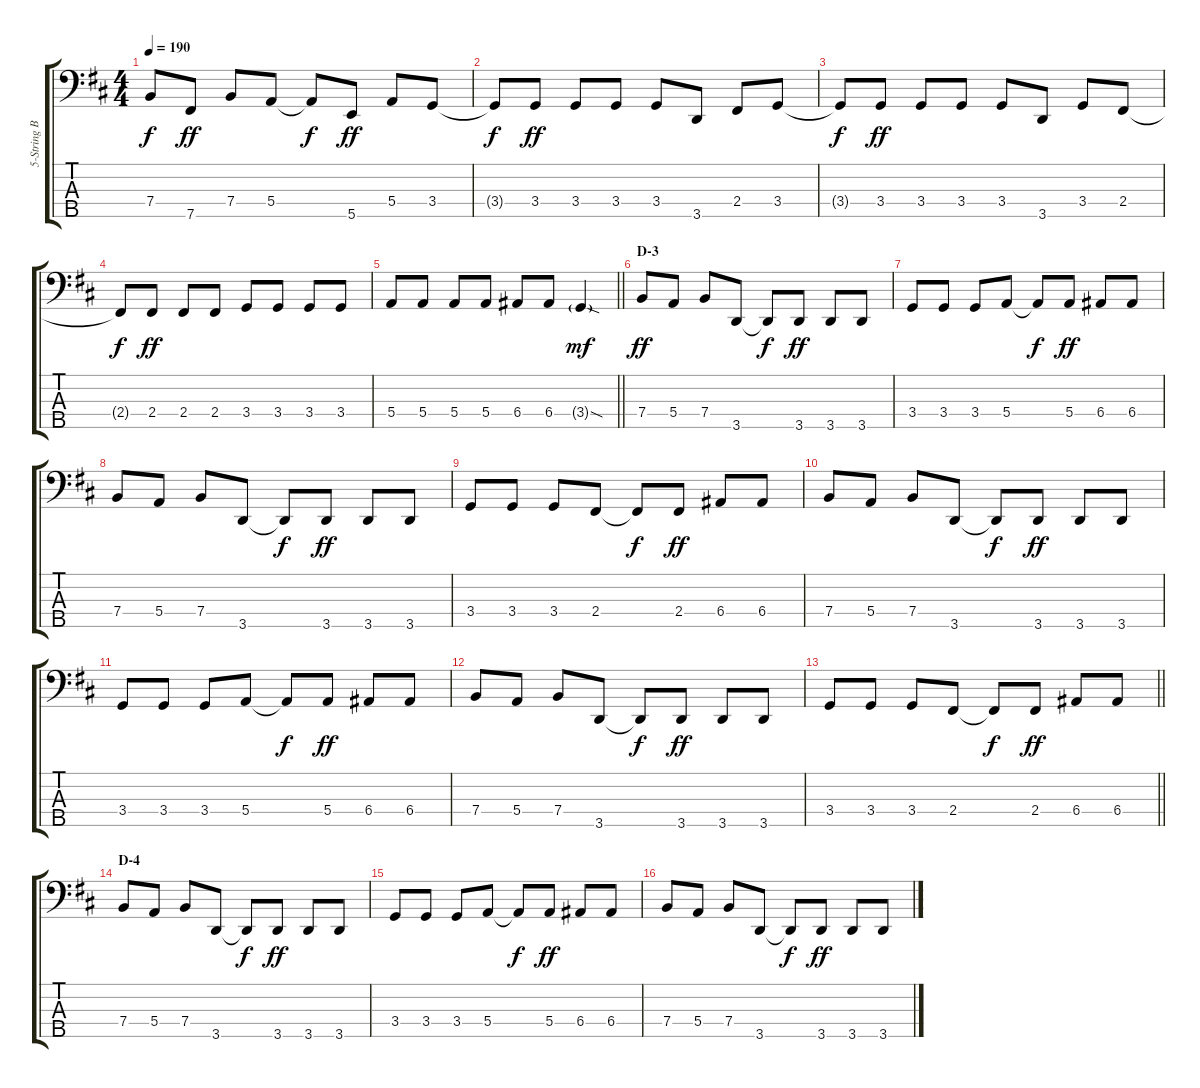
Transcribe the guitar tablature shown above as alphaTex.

\track ("5-String Bass" "5-String B") {instrument electricbasspick}
\staff {score tabs}
\tuning (G2 D2 A1 E1 B0) {hide}
\ts (4 4)
\tempo 190
\clef f4
\ks d
7.4{t}.8{dy f} 7.5.8{dy ff} 7.4.8 5.4.8 5.4{t}.8{dy f} 5.5.8{dy ff} 5.4.8 3.4.8 |
3.4{t}.8{dy f} 3.4.8{dy ff} 3.4.8 3.4.8 3.4.8 3.5.8 2.4.8 3.4.8 |
3.4{t}.8{dy f} 3.4.8{dy ff} 3.4.8 3.4.8 3.4.8 3.5.8 3.4.8 2.4.8 |
2.4{t}.8{dy f} 2.4.8{dy ff} 2.4.8 2.4.8 3.4.8 3.4.8 3.4.8 3.4.8 |
\barLineRight lightlight
5.4.8 5.4.8 5.4.8 5.4.8 6.4.8 6.4.8 3.4{sod g}.4{dy mf} |
\section ("" "D-3")
7.4.8{dy ff} 5.4.8 7.4.8 3.5.8 3.5{t}.8{dy f} 3.5.8{dy ff} 3.5.8 3.5.8 |
3.4.8 3.4.8 3.4.8 5.4.8 5.4{t}.8{dy f} 5.4.8{dy ff} 6.4.8 6.4.8 |
7.4.8 5.4.8 7.4.8 3.5.8 3.5{t}.8{dy f} 3.5.8{dy ff} 3.5.8 3.5.8 |
3.4.8 3.4.8 3.4.8 2.4.8 2.4{t}.8{dy f} 2.4.8{dy ff} 6.4.8 6.4.8 |
7.4.8 5.4.8 7.4.8 3.5.8 3.5{t}.8{dy f} 3.5.8{dy ff} 3.5.8 3.5.8 |
3.4.8 3.4.8 3.4.8 5.4.8 5.4{t}.8{dy f} 5.4.8{dy ff} 6.4.8 6.4.8 |
7.4.8 5.4.8 7.4.8 3.5.8 3.5{t}.8{dy f} 3.5.8{dy ff} 3.5.8 3.5.8 |
\barLineRight lightlight
3.4.8 3.4.8 3.4.8 2.4.8 2.4{t}.8{dy f} 2.4.8{dy ff} 6.4.8 6.4.8 |
\section ("" "D-4")
7.4.8 5.4.8 7.4.8 3.5.8 3.5{t}.8{dy f} 3.5.8{dy ff} 3.5.8 3.5.8 |
3.4.8 3.4.8 3.4.8 5.4.8 5.4{t}.8{dy f} 5.4.8{dy ff} 6.4.8 6.4.8 |
7.4.8 5.4.8 7.4.8 3.5.8 3.5{t}.8{dy f} 3.5.8{dy ff} 3.5.8 3.5.8
